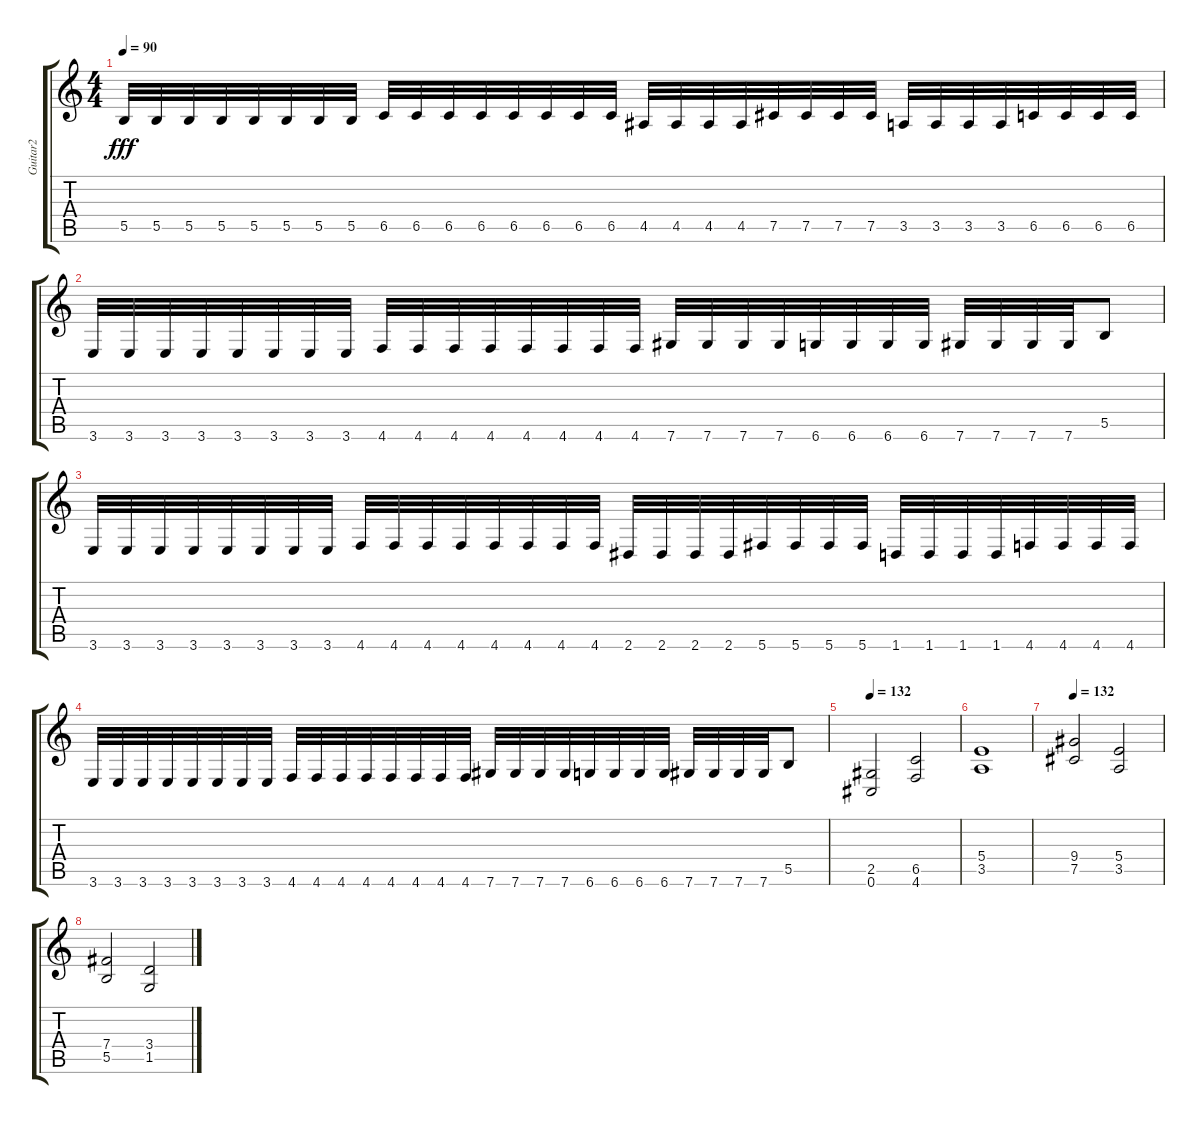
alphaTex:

\track ("Guitar2" "Guitar2") {instrument distortionguitar}
\staff {score tabs}
\tuning (Db4 Ab3 E3 B2 Gb2 Db2) {hide}
\ts (4 4)
\tempo 90
\clef g2
\ks c
5.5.32{dy fff} 5.5.32 5.5.32 5.5.32 5.5.32 5.5.32 5.5.32 5.5.32 6.5.32 6.5.32 6.5.32 6.5.32 6.5.32 6.5.32 6.5.32 6.5.32 4.5.32 4.5.32 4.5.32 4.5.32 7.5.32 7.5.32 7.5.32 7.5.32 3.5.32 3.5.32 3.5.32 3.5.32 6.5.32 6.5.32 6.5.32 6.5.32 |
3.6.32 3.6.32 3.6.32 3.6.32 3.6.32 3.6.32 3.6.32 3.6.32 4.6.32 4.6.32 4.6.32 4.6.32 4.6.32 4.6.32 4.6.32 4.6.32 7.6.32 7.6.32 7.6.32 7.6.32 6.6.32 6.6.32 6.6.32 6.6.32 7.6.32 7.6.32 7.6.32 7.6.32 5.5.8 |
3.6.32 3.6.32 3.6.32 3.6.32 3.6.32 3.6.32 3.6.32 3.6.32 4.6.32 4.6.32 4.6.32 4.6.32 4.6.32 4.6.32 4.6.32 4.6.32 2.6.32 2.6.32 2.6.32 2.6.32 5.6.32 5.6.32 5.6.32 5.6.32 1.6.32 1.6.32 1.6.32 1.6.32 4.6.32 4.6.32 4.6.32 4.6.32 |
3.6.32 3.6.32 3.6.32 3.6.32 3.6.32 3.6.32 3.6.32 3.6.32 4.6.32 4.6.32 4.6.32 4.6.32 4.6.32 4.6.32 4.6.32 4.6.32 7.6.32 7.6.32 7.6.32 7.6.32 6.6.32 6.6.32 6.6.32 6.6.32 7.6.32 7.6.32 7.6.32 7.6.32 5.5.8 |
\tempo 132
(2.5 0.6).2 (6.5 4.6).2 |
(5.4 3.5).1 |
\tempo 132
(9.4 7.5).2 (5.4 3.5).2 |
(7.4 5.5).2 (3.4 1.5).2
